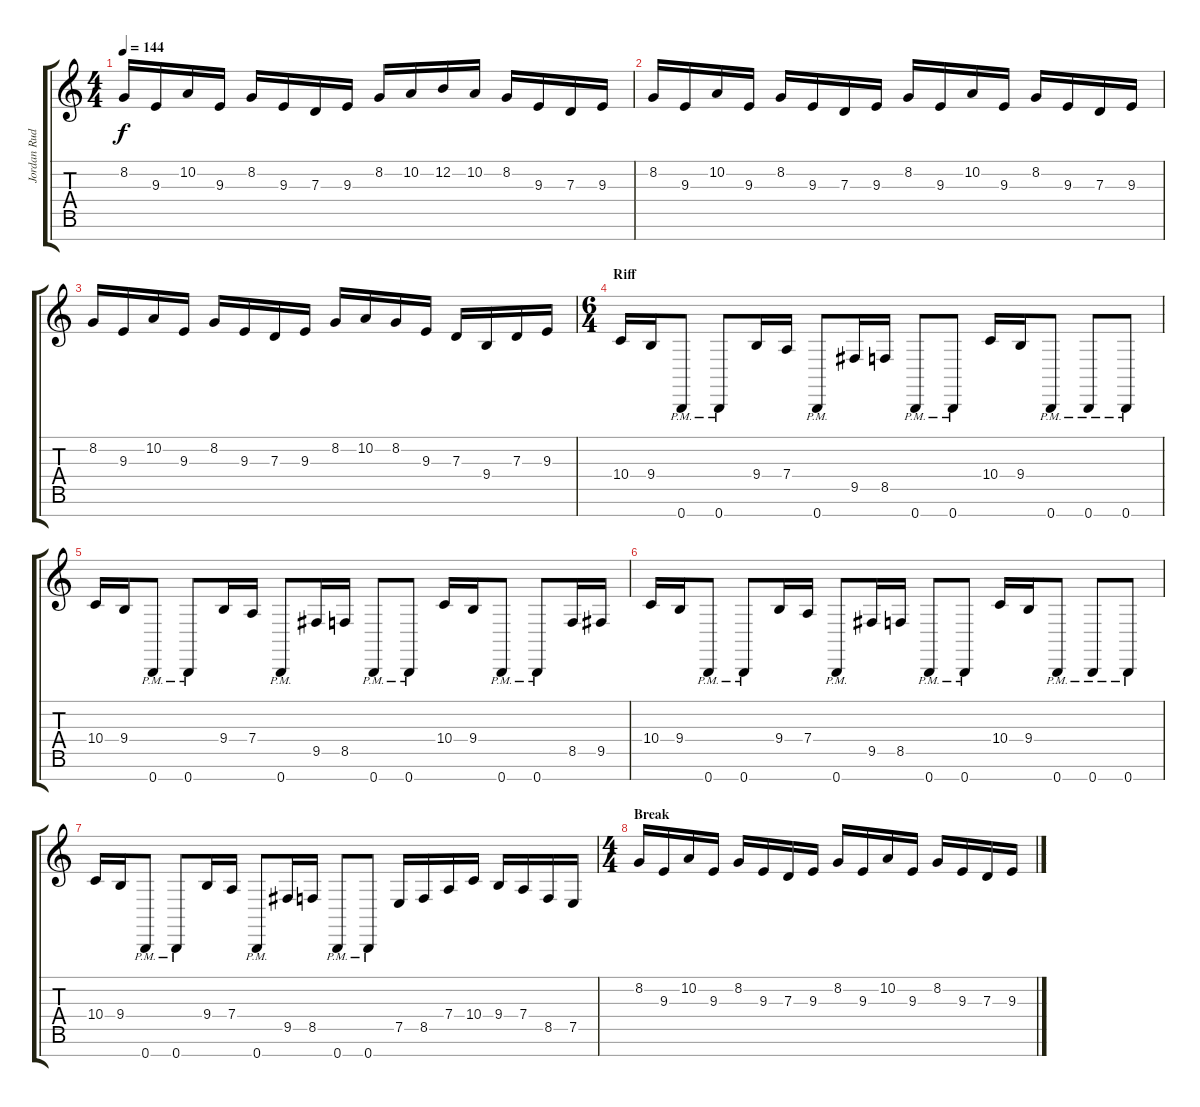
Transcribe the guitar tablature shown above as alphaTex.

\track ("Jordan Rudess" "Jordan Rud") {instrument lead1square}
\staff {score tabs}
\tuning (E4 B3 G3 D3 A2 E2 B1) {hide}
\ts (4 4)
\tempo 144
\clef g2
\ks c
8.2.16{dy f} 9.3.16 10.2.16 9.3.16 8.2.16 9.3.16 7.3.16 9.3.16 8.2.16 10.2.16 12.2.16 10.2.16 8.2.16 9.3.16 7.3.16 9.3.16 |
8.2.16 9.3.16 10.2.16 9.3.16 8.2.16 9.3.16 7.3.16 9.3.16 8.2.16 9.3.16 10.2.16 9.3.16 8.2.16 9.3.16 7.3.16 9.3.16 |
8.2.16 9.3.16 10.2.16 9.3.16 8.2.16 9.3.16 7.3.16 9.3.16 8.2.16 10.2.16 8.2.16 9.3.16 7.3.16 9.4.16 7.3.16 9.3.16 |
\ts (6 4)
\section ("" "Riff")
10.4.16{volume 11 instrument lead1square} 9.4.16 0.7{pm}.8 0.7{pm}.8 9.4.16 7.4.16 0.7{pm}.8 9.5.16 8.5.16 0.7{pm}.8 0.7{pm}.8 10.4.16 9.4.16 0.7{pm}.8 0.7{pm}.8 0.7{pm}.8 |
10.4.16 9.4.16 0.7{pm}.8 0.7{pm}.8 9.4.16 7.4.16 0.7{pm}.8 9.5.16 8.5.16 0.7{pm}.8 0.7{pm}.8 10.4.16 9.4.16 0.7{pm}.8 0.7{pm}.8 8.5.16 9.5.16 |
10.4.16 9.4.16 0.7{pm}.8 0.7{pm}.8 9.4.16 7.4.16 0.7{pm}.8 9.5.16 8.5.16 0.7{pm}.8 0.7{pm}.8 10.4.16 9.4.16 0.7{pm}.8 0.7{pm}.8 0.7{pm}.8 |
10.4.16 9.4.16 0.7{pm}.8 0.7{pm}.8 9.4.16 7.4.16 0.7{pm}.8 9.5.16 8.5.16 0.7{pm}.8 0.7{pm}.8 7.5.16 8.5.16 7.4.16 10.4.16 9.4.16 7.4.16 8.5.16 7.5.16 |
\ts (4 4)
\section ("" "Break")
8.2.16{instrument drawbarorgan} 9.3.16 10.2.16 9.3.16 8.2.16 9.3.16 7.3.16 9.3.16 8.2.16 9.3.16 10.2.16 9.3.16 8.2.16 9.3.16 7.3.16 9.3.16
